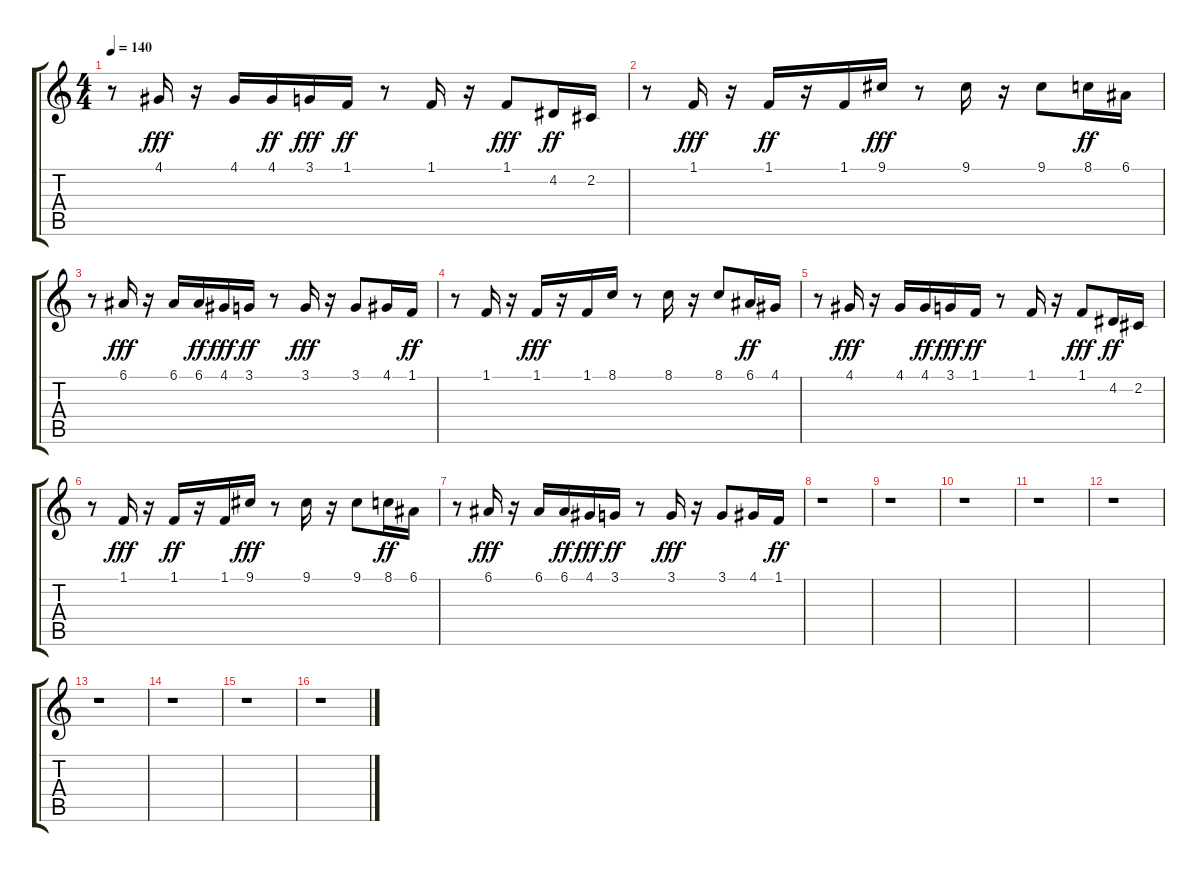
\track "" {instrument percussiveorgan}
\staff {score tabs}
\tuning (E4 B3 G3 D3 A2 E2) {hide}
\ts (4 4)
\tempo 140
\clef g2
\ks c
r.8{dy ff} 4.1.16{dy fff} r.16 4.1.16 4.1.16{dy ff} 3.1.16{dy fff} 1.1.16{dy ff} r.8 1.1.16 r.16 1.1.8{dy fff} 4.2.16{dy ff} 2.2.16 |
r.8 1.1.16{dy fff} r.16 1.1.16{dy ff} r.16 1.1.16 9.1.16{dy fff} r.8 9.1.16 r.16 9.1.8 8.1.16{dy ff} 6.1.16 |
r.8 6.1.16{dy fff} r.16 6.1.16 6.1.16{dy ff} 4.1.16{dy fff} 3.1.16{dy ff} r.8 3.1.16{dy fff} r.16 3.1.8 4.1.16 1.1.16{dy ff} |
r.8 1.1.16 r.16 1.1.16{dy fff} r.16 1.1.16 8.1.16 r.8 8.1.16 r.16 8.1.8 6.1.16{dy ff} 4.1.16 |
r.8 4.1.16{dy fff} r.16 4.1.16 4.1.16{dy ff} 3.1.16{dy fff} 1.1.16{dy ff} r.8 1.1.16 r.16 1.1.8{dy fff} 4.2.16{dy ff} 2.2.16 |
r.8 1.1.16{dy fff} r.16 1.1.16{dy ff} r.16 1.1.16 9.1.16{dy fff} r.8 9.1.16 r.16 9.1.8 8.1.16{dy ff} 6.1.16 |
r.8 6.1.16{dy fff} r.16 6.1.16 6.1.16{dy ff} 4.1.16{dy fff} 3.1.16{dy ff} r.8 3.1.16{dy fff} r.16 3.1.8 4.1.16 1.1.16{dy ff} |
r.1 |
r.1 |
r.1 |
r.1 |
r.1 |
r.1 |
r.1 |
r.1 |
r.1
